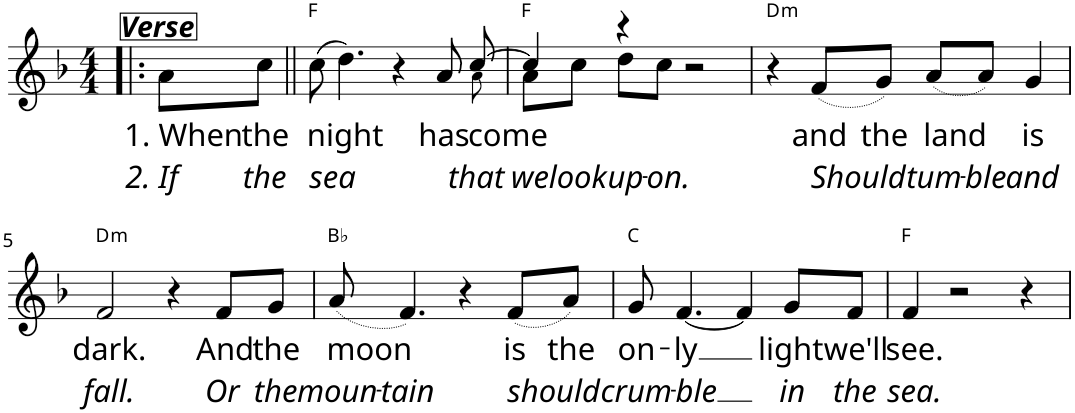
**kern	**text	**text	**harte
*part1	*part1	*part1	*part1
*staff1	*staff1	*staff1	*
*I"Piano	*	*	*
*I'Pno	*	*	*
*clefG2	*	*	*
*k[b-]	*	*	*
*M4/4	*	*	*
=1!|:	=1!|:	=1!|:	=1!|:
!LO:TX:a:Bi:t=Verse	!	!	!
!	!LO:LY:b	!LO:LY:b	!
8a\L	1. When	2. If	.
!	!LO:LY:b	!LO:LY:b	!
8cc\J	the	the	.
=2||	=2||	=2||	=2||
!	!LO:LY:b	!LO:LY:b	!
*^	*	*	*
(8cc\	2..ryy	night	sea	F:maj
4.dd\)	.	.	.	.
4r	.	.	.	.
!	!	!LO:LY:b	!	!
8a/	.	has	.	.
!	!	!LO:LY:b	!LO:LY:b	!
[8cc/	8a!\	come	that	.
=3	=3	=3	=3	=3
!	!	!	!LO:LY:b	!
4cc/]	8a\L	.	we	F:maj
!	!	!	!LO:LY:b	!
.	8cc\J	.	look	.
!	!	!	!LO:LY:b	!
4r	8dd\L	.	up-	.
!	!	!	!LO:LY:b	!
.	8cc\J	.	-on.	.
2r	2ryy	.	.	.
=4	=4	=4	=4	=4
!	!	!	!	!LO:H:kt=m
*v	*v	*	*	*
4r	.	.	D:min
!	!LO:LY:b	!LO:LY:b	!
(8f/L	and	Should	.
!	!LO:LY:b	!	!
8g/J)	the	.	.
!	!LO:LY:b	!LO:LY:b	!
(8a/L	land	tum-	.
!	!	!LO:LY:b	!
8a/J)	.	-ble	.
!	!LO:LY:b	!LO:LY:b	!
4g/	is	and	.
!!LO:LB:g=z
=5	=5	=5	=5
!	!LO:LY:b	!LO:LY:b	!LO:H:kt=m
2f/	dark.	-fall.	D:min
4r	.	.	.
!	!LO:LY:b	!LO:LY:b	!
8f/L	And	Or	.
!	!LO:LY:b	!LO:LY:b	!
8g/J	the	the	.
=6	=6	=6	=6
!	!LO:LY:b	!LO:LY:b	!
(8a/	moon	moun-	Bb:maj
!	!	!LO:LY:b	!
4.f/)	.	-tain	.
4r	.	.	.
!	!LO:LY:b	!LO:LY:b	!
(8f/L	is	should	.
!	!LO:LY:b	!	!
8a/J)	the	.	.
=7	=7	=7	=7
!	!LO:LY:b	!LO:LY:b	!
8g/	on-	crum-	C:maj
!	!LO:LY:b	!LO:LY:b	!
[4.f/	-ly	-ble	.
4f/]	.	.	.
!	!LO:LY:b	!LO:LY:b	!
8g/L	light	in	.
!	!LO:LY:b	!LO:LY:b	!
8f/J	we'll	the	.
=8	=8	=8	=8
!	!LO:LY:b	!LO:LY:b	!
4f/	see.	sea.	F:maj
2r	.	.	.
4r	.	.	.
=	=	=	=
*-	*-	*-	*-
